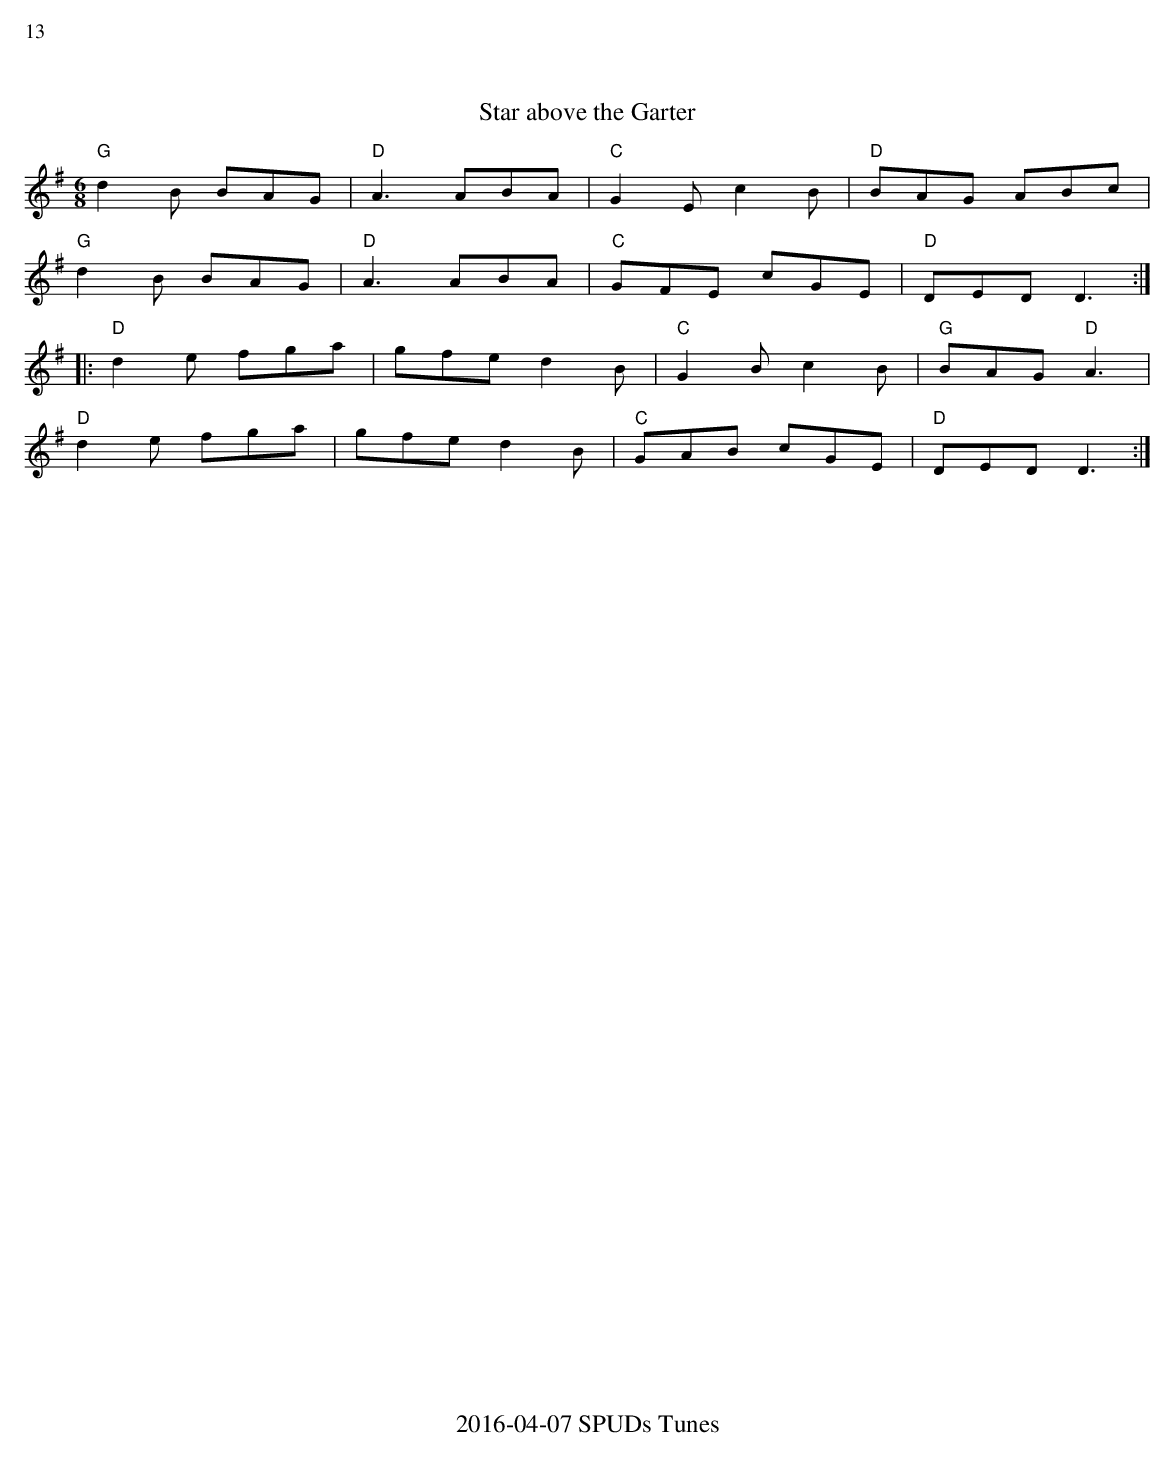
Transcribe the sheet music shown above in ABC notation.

X:1
%%text 13
T:Star above the Garter
M:6/8
K:G Major
"G"d2B BAG|"D"A3 ABA|"C"G2E c2B|"D"BAG ABc|
"G"d2B BAG|"D"A3 ABA|"C"GFE cGE|"D"DED D3:|
|:"D"d2e fga|gfe d2B|"C"G2B c2B|"G"BAG "D"A3|
"D"d2e fga|gfe d2B|"C"GAB cGE|"D"DED D3:|
